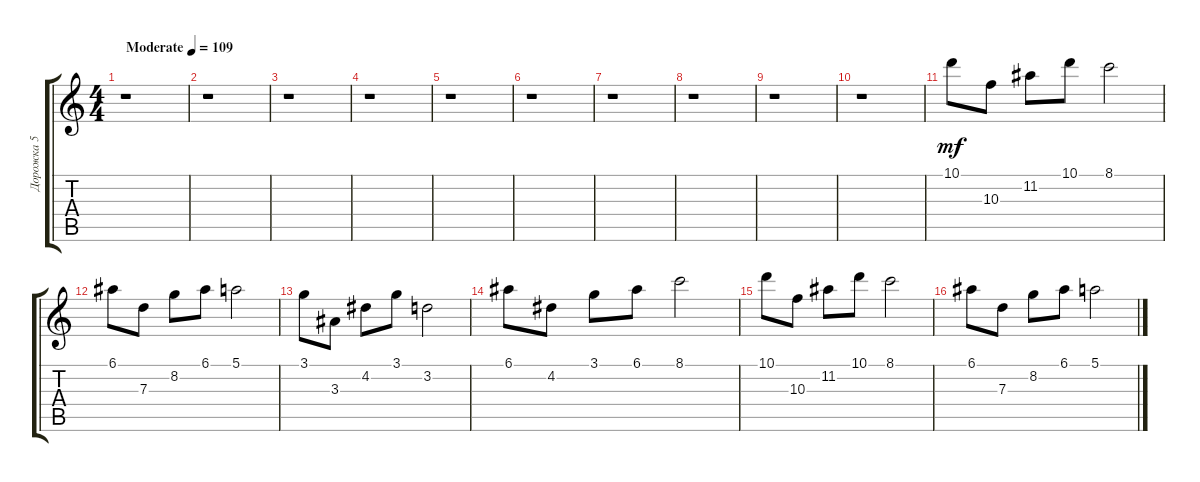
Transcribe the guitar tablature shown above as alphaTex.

\track ("Дорожка 5" "Дорожка 5") {instrument distortionguitar}
\staff {score tabs}
\tuning (E4 B3 G3 D3 A2 E2) {hide}
\ts (4 4)
\tempo (109 "Moderate")
\clef g2
\ks c
r.1{dy mf instrument distortionguitar} |
r.1 |
r.1 |
r.1 |
r.1 |
r.1 |
r.1 |
r.1 |
r.1 |
r.1 |
10.1.8 10.3.8 11.2.8 10.1.8 8.1.2 |
6.1.8 7.3.8 8.2.8 6.1.8 5.1.2 |
3.1.8 3.3.8 4.2.8 3.1.8 3.2.2 |
6.1.8 4.2.8 3.1.8 6.1.8 8.1.2 |
10.1.8 10.3.8 11.2.8 10.1.8 8.1.2 |
6.1.8 7.3.8 8.2.8 6.1.8 5.1.2
